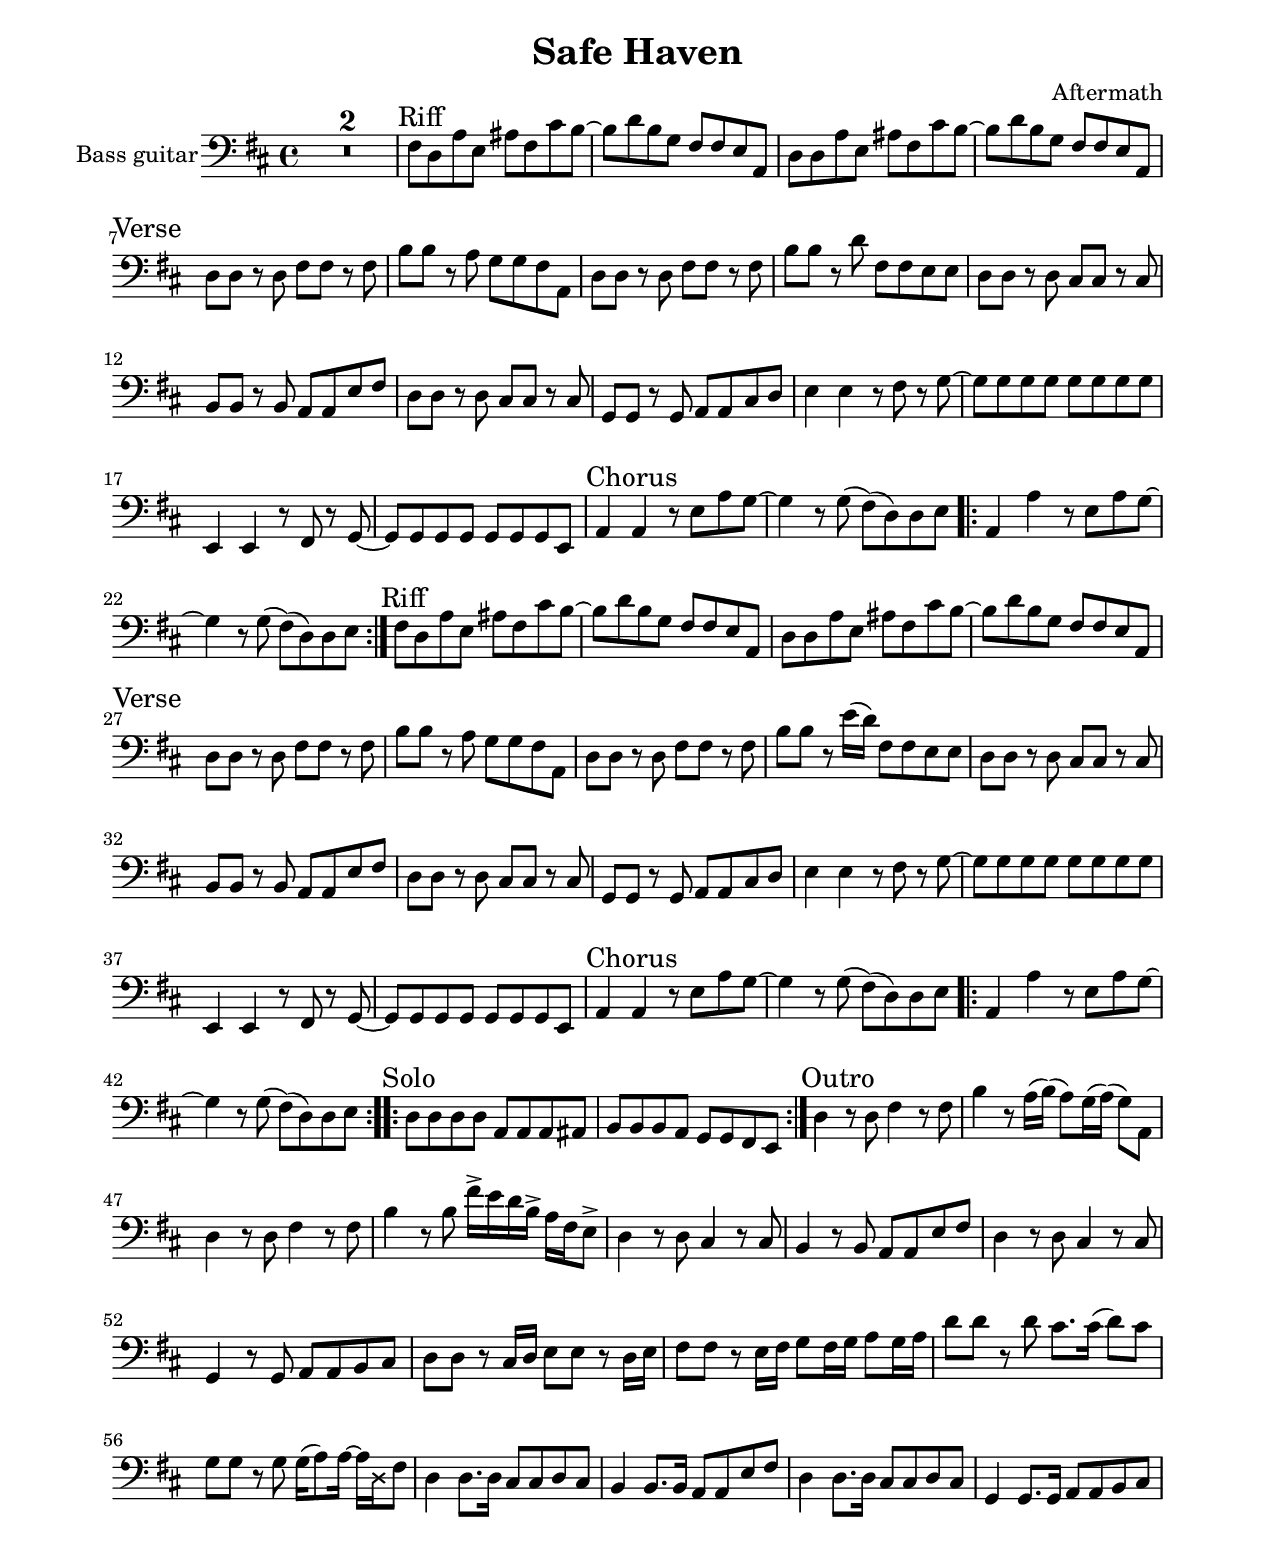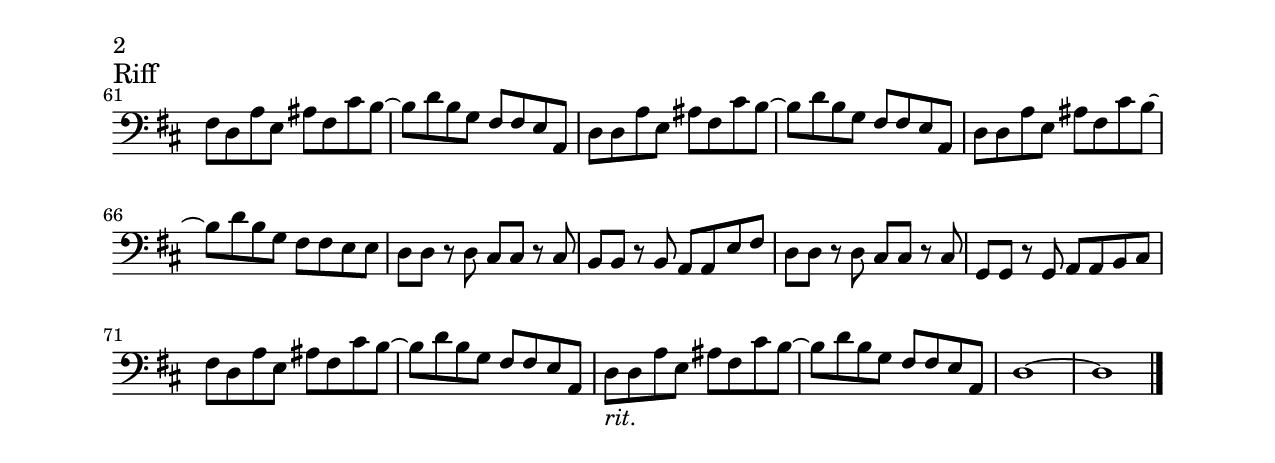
\version "2.24.0"

\include "settings.ily"

\header {
  title = "Safe Haven"
  composer = "Aftermath"
}

riff = {
  fs8 d a' e as fs cs' b ~ |

  b8 d8 b8 g8 fs8 fs8 e8 a,8 |

  d8 d a' e as fs cs' b ~ |

  b8 d b g fs fs e a, |
}

music = \relative fs {
  \key d \major
  \time 4/4
  \clef "bass"

  % measures 1-2
  \compressMMRests {
    R1 * 2 |
  }

  \sectionLabel "Riff"

  % measures 3-6
  \riff

  \sectionLabel "Verse"

  % measure 7
  d8 d r d fs fs r fs |

  % measure 8
  b8 b r a g g fs a, |

  % measure 9
  d8 d r d fs fs r fs |

  % measure 10
  b8 b r d fs, fs e e |

  % measure 11
  d8 d r d cs cs r cs |

  % measure 12
  b8 b r b a a e' fs |

  % measure 13
  d8 d r d cs cs r cs |

  % measure 14
  g8 g r g a a cs d |

  % measure 15
  e4 e r8 fs r g ~ |

  % measure 16
  \repeat unfold 8 { g8 } |

  % measure 17
  e,4 e r8 fs r g ~ |

  % measure 18
  g8 g g g g g g e |

  % measure 19
  \sectionLabel "Chorus"
  a4 a r8 e' a g ~ |

  % measure 20
  g4 r8 g8 ( fs8 ) ( d8 ) d8 e8 |

  \repeat volta 2 {
    % measure 21
    a,4 a' r8 e a g ~ |

    % measure 22
    g4 r8 g ( fs ) ( d8 ) d8 e8 |
  }

  % measures 23-26
  \sectionLabel "Riff"
  \riff

  % measure 27
  \sectionLabel "Verse"
  d8 d r d fs fs r fs |

  % measure 28
  b8 b r a g g fs a, |

  % measure 29
  d8 d r d fs fs r fs |

  % measure 30
  b8 b r e16 ( d ) fs,8 fs e e |

  % measure 31
  d8 d r d cs cs r cs |

  % measure 32
  b8 b r b a a e' fs |

  % measure 33
  d8 d r d cs cs r cs |

  % measure 34
  g8 g r g a a cs d |

  % measure 35
  e4 e r8 fs r g ~ |

  % measure 36
  \repeat unfold 8 { g8 } |

  % measure 37
  e,4 e r8 fs r g ~ |

  % measure 38
  g8 g g g g g g e |

  % measure 39
  \sectionLabel "Chorus"
  a4 a r8 e' a g ~ |

  % measure 40
  g4 r8 g8 ( fs8 ) ( d8 ) d8 e8 |

  \repeat volta 2 {
    % measure 41
    a,4 a' r8 e a g ~ |

    % measure 42
    g4 r8 g ( fs ) ( d8 ) d8 e8 |
  }

  \repeat volta 2 {
    % measure 43
    \sectionLabel "Solo"
    d8 d d d a a a as |

    % measure 44
    b8 b b a g g fs e |
  }

  % measure 45
  \sectionLabel "Outro"
  d'4 r8 d fs4 r8 fs |

  % measure 46
  b4 r8 a16 ( b ) ( a8 ) g16 ( a ) ( g8 ) a, |

  % measure 47
  d4 r8 d fs4 r8 fs |

  % measure 48
  b4 r8 b fs'16 -> e d b -> a fs e8 -> |

  % measure 49
  d4 r8 d cs4 r8 cs |

  % measure 50
  b4 r8 b a a e' fs |

  % measure 51
  d4 r8 d cs4 r8 cs |

  % measure 52
  g4 r8 g a a b cs |

  % measure 53
  d8 d r cs16 d e8 e r d16 e |

  % measure 54
  fs8 fs r e16 fs g8 fs16 g a8 g16 a |

  % measure 55
  d8 d r d cs8. cs16 ( d8 ) cs |

  % measure 56
  g8 g r g g16 ( a8 ) a16 ~ a
  \once \override NoteHead.style = #'cross d,16
  fs8 |

  % measure 57
  d4 d8. d16 cs8 cs d cs |

  % measure 58
  b4 b8. b16 a8 a e' fs |

  % measure 59
  d4 d8. d16 cs8 cs d cs |

  % measure 60
  g4 g8. g16 a8 a b cs |

  % measure 61
  \sectionLabel "Riff"

  fs8 d a' e as fs cs' b ~ |

  % measure 62
  b8 d b g fs fs e a, |

  % measure 63
  d8 d a' e as fs cs' b ~ |

  % measure 64
  b8 d b g fs fs e a, |

  % measure 65
  d8 d a' e as fs cs' b ~ |

  % measure 66
  b8 d b g fs fs e e |

  % measure 67
  d8 d r d cs cs r cs |

  % measure 68
  b8 b r b a a e' fs |

  % measure 69
  d8 d r d cs cs r cs |

  % measure 70
  g8 g r g a a b cs |

  % measure 71
  fs8 d a' e as fs cs' b ~ |

  % measure 72
  b8 d b g fs fs e a, |

  % measure 73
  d8 -\markup \italic "rit." d a' e as fs cs' b ~ |

  % measure 74
  b8 d b g fs fs e a, |

  % measure 75
  d1 ~ |

  % measure 76
  d1

  \bar "|."
}

\score {
  \new Staff \with {
    instrumentName = "Bass guitar"
  } {
    \music
  }
}
